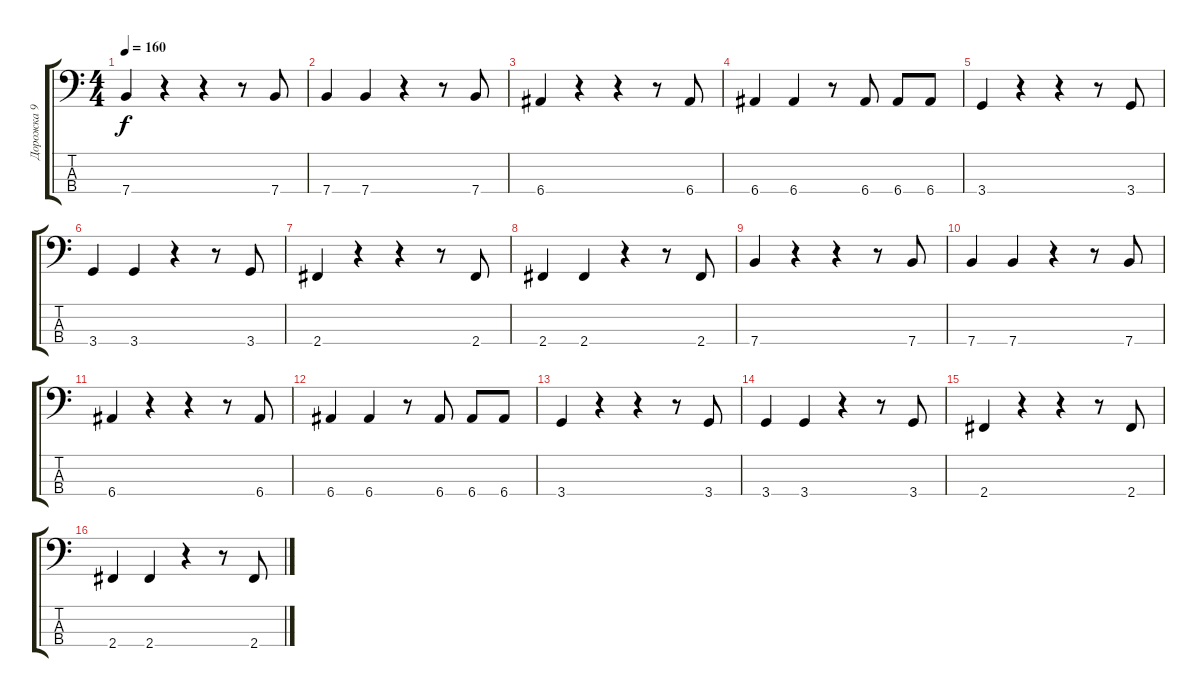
\track ("Дорожка 9" "Дорожка 9") {instrument fretlessbass}
\staff {score tabs}
\tuning (G2 D2 A1 E1) {hide}
\ts (4 4)
\tempo 160
\clef f4
\ks c
7.4.4{dy f} r.4 r.4 r.8 7.4.8 |
7.4.4 7.4.4 r.4 r.8 7.4.8 |
6.4.4 r.4 r.4 r.8 6.4.8 |
6.4.4 6.4.4 r.8 6.4.8 6.4.8 6.4.8 |
3.4.4 r.4 r.4 r.8 3.4.8 |
3.4.4 3.4.4 r.4 r.8 3.4.8 |
2.4.4 r.4 r.4 r.8 2.4.8 |
2.4.4 2.4.4 r.4 r.8 2.4.8 |
7.4.4 r.4 r.4 r.8 7.4.8 |
7.4.4 7.4.4 r.4 r.8 7.4.8 |
6.4.4 r.4 r.4 r.8 6.4.8 |
6.4.4 6.4.4 r.8 6.4.8 6.4.8 6.4.8 |
3.4.4 r.4 r.4 r.8 3.4.8 |
3.4.4 3.4.4 r.4 r.8 3.4.8 |
2.4.4 r.4 r.4 r.8 2.4.8 |
2.4.4 2.4.4 r.4 r.8 2.4.8
